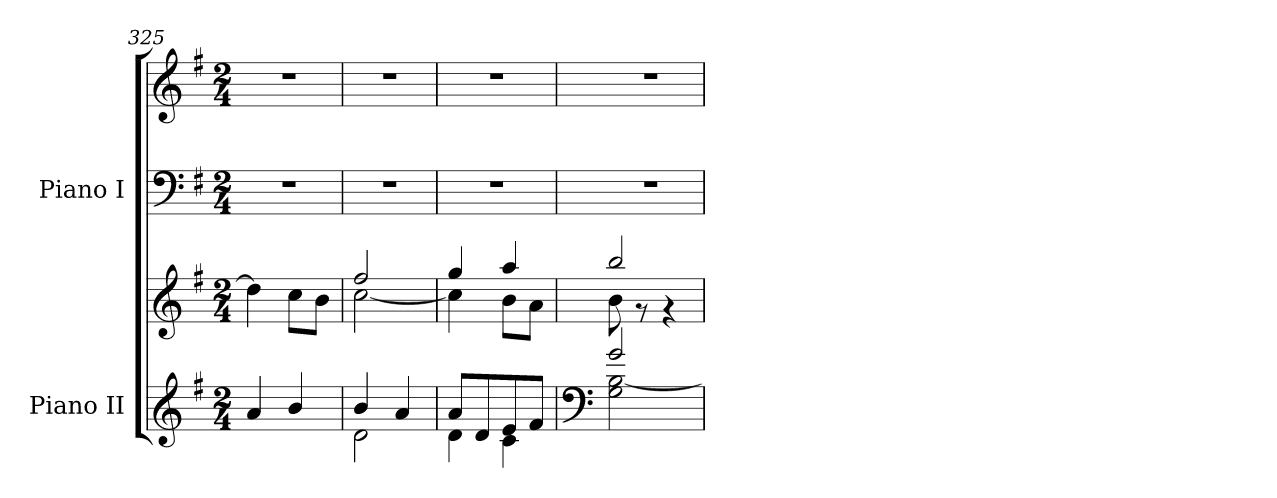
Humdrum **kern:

**kern	**kern	**kern	**kern
*part2	*part2	*part1	*part1
*staff4	*staff3	*staff2	*staff1
*I"Piano II	*	*I"Piano I	*
*I'Pno. II	*	*I'Pno. I	*
*clefG2	*clefG2	*clefF4	*clefG2
*k[f#]	*k[f#]	*k[f#]	*k[f#]
*M2/4	*M2/4	*M2/4	*M2/4
=325	=325	=325	=325
4a!/	4dd!\]	2r	2r
4b!/	8cc!\L	.	.
.	8b!\J	.	.
=326	=326	=326	=326
*^	*^	*	*
4b!/	2d!\	2ff#!/	[2cc!\	2r	2r
4a!/	.	.	.	.	.
=327	=327	=327	=327	=327	=327
8a!/L	4d!\	4gg!/	4cc!\]	2r	2r
8d!/	.	.	.	.	.
8e!/	4c!\	4aa!/	8b!\L	.	.
8f#!/J	.	.	8a!\J	.	.
=328	=328	=328	=328	=328	=328
*clefF4	*	*	*	*	*
2g!/	2G!\ [2B!\	2bb!/	8b!\	2r	2r
.	.	.	8r	.	.
.	.	.	4r	.	.
*v	*v	*	*	*	*
*	*v	*v	*	*
=	=	=	=
*-	*-	*-	*-
